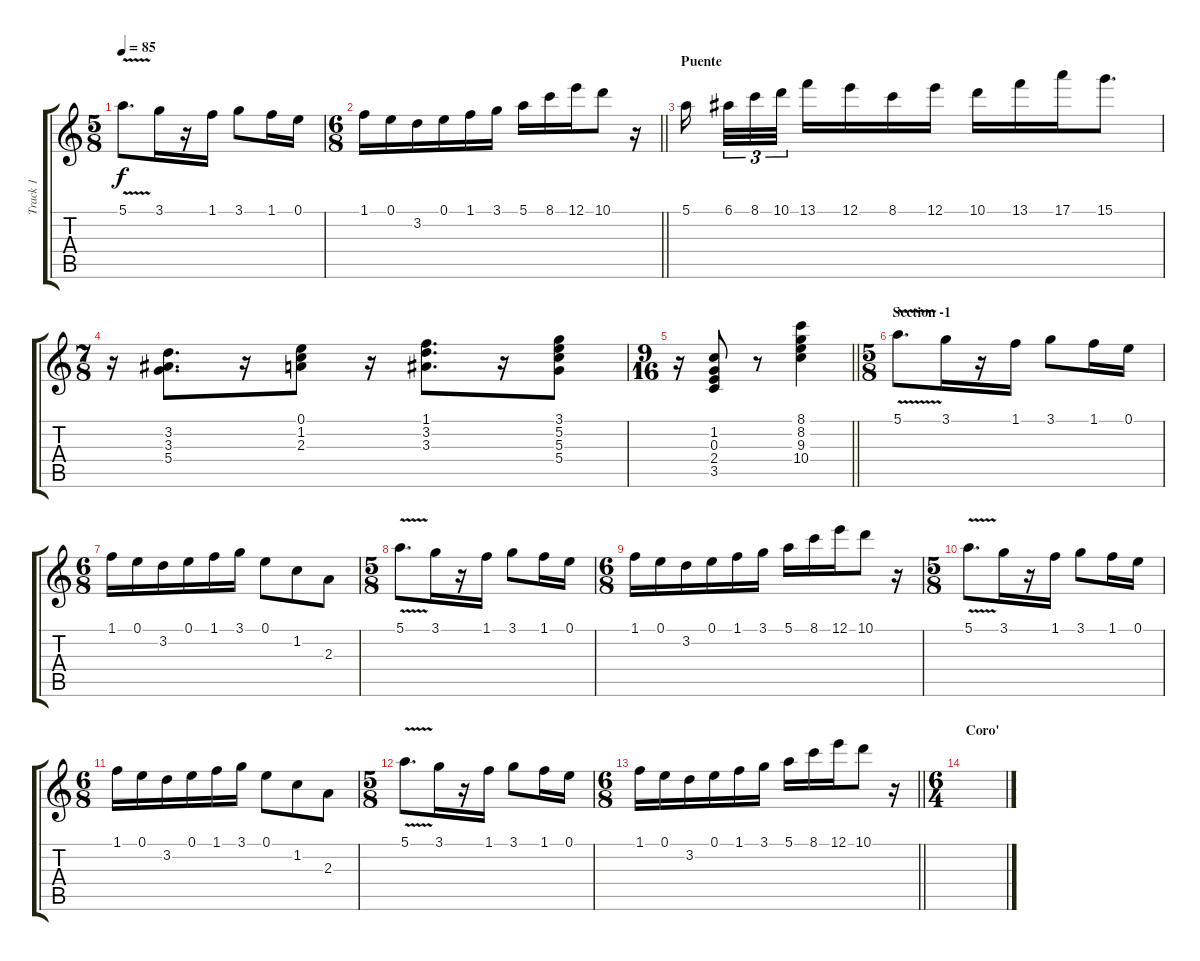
\track ("Track 1" "Track 1") {instrument acousticguitarnylon}
\staff {score tabs}
\tuning (E4 B3 G3 D3 A2 E2) {hide}
\ts (5 8)
\tempo 85
\clef g2
\ks c
5.1{v}.8{d dy f} 3.1.16 r.16 1.1.16 3.1.8 1.1.16 0.1.16 |
\ts (6 8)
\barLineRight lightlight
1.1.16 0.1.16 3.2.16 0.1.16 1.1.16 3.1.16 5.1.16 8.1.16 12.1.16 10.1.8 r.16 |
\section ("" "Puente")
5.1.16{beam splitsecondary} 6.1.32{tu (3 2)} 8.1.32{tu (3 2)} 10.1.32{tu (3 2) beam splitsecondary} 13.1.16 12.1.16 8.1.16 12.1.16 10.1.16 13.1.16 17.1.16 15.1.8{d} |
\ts (7 8)
r.16 (3.2 3.3 5.4).8{d} r.16 (0.1 1.2 2.3).8 r.16 (1.1 3.2 3.3).8{d} r.16 (3.1 5.2 5.3 5.4).8 |
\ts (9 16)
\barLineRight lightlight
r.16 (1.2 0.3 2.4 3.5).8 r.8 (8.1 8.2 9.3 10.4).4 |
\ts (5 8)
\section ("" "Section -1")
5.1{v}.8{d} 3.1.16 r.16 1.1.16 3.1.8 1.1.16 0.1.16 |
\ts (6 8)
1.1.16 0.1.16 3.2.16 0.1.16 1.1.16 3.1.16 0.1.8 1.2.8 2.3.8 |
\ts (5 8)
5.1{v}.8{d} 3.1.16 r.16 1.1.16 3.1.8 1.1.16 0.1.16 |
\ts (6 8)
1.1.16 0.1.16 3.2.16 0.1.16 1.1.16 3.1.16 5.1.16 8.1.16 12.1.16 10.1.8 r.16 |
\ts (5 8)
5.1{v}.8{d} 3.1.16 r.16 1.1.16 3.1.8 1.1.16 0.1.16 |
\ts (6 8)
1.1.16 0.1.16 3.2.16 0.1.16 1.1.16 3.1.16 0.1.8 1.2.8 2.3.8 |
\ts (5 8)
5.1{v}.8{d} 3.1.16 r.16 1.1.16 3.1.8 1.1.16 0.1.16 |
\ts (6 8)
\barLineRight lightlight
1.1.16 0.1.16 3.2.16 0.1.16 1.1.16 3.1.16 5.1.16 8.1.16 12.1.16 10.1.8 r.16 |
\ts (6 4)
\section ("" "Coro'")
